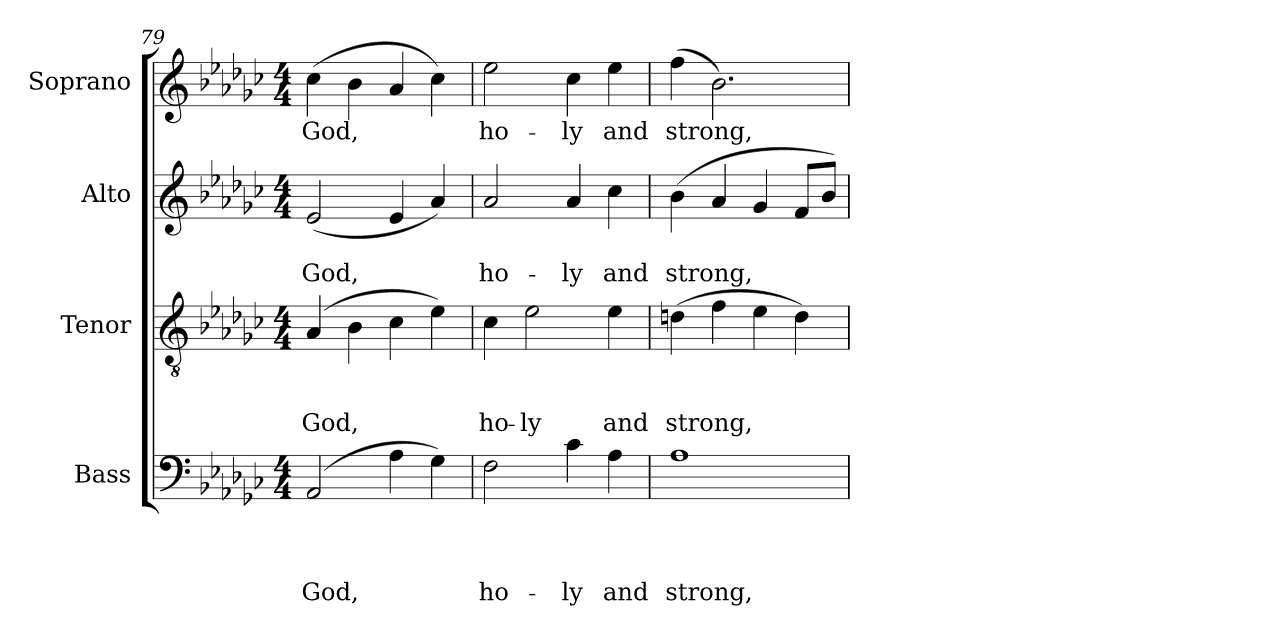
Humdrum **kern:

**kern	**text	**text	**text	**text	**kern	**text	**text	**text	**kern	**text	**text	**kern	**text
*part4	*part4	*part4	*part4	*part4	*part3	*part3	*part3	*part3	*part2	*part2	*part2	*part1	*part1
*staff4	*staff4	*staff4	*staff4	*staff4	*staff3	*staff3	*staff3	*staff3	*staff2	*staff2	*staff2	*staff1	*staff1
*I"Bass	*	*	*	*	*I"Tenor	*	*	*	*I"Alto	*	*	*I"Soprano	*
*clefF4	*	*	*	*	*clefGv2	*	*	*	*clefG2	*	*	*clefG2	*
*k[b-e-a-d-g-c-]	*	*	*	*	*k[b-e-a-d-g-c-]	*	*	*	*k[b-e-a-d-g-c-]	*	*	*k[b-e-a-d-g-c-]	*
*G-:	*	*	*	*	*G-:	*	*	*	*G-:	*	*	*G-:	*
*M4/4	*	*	*	*	*M4/4	*	*	*	*M4/4	*	*	*M4/4	*
=79	=79	=79	=79	=79	=79	=79	=79	=79	=79	=79	=79	=79	=79
!	!	!	!	!LO:LY:b	!	!	!	!LO:LY:b	!	!	!LO:LY:b	!	!LO:LY:b
(2AA-/	.	.	.	God,	(4A-/	.	.	God,	(<2e-/	.	God,	(>4cc-\	God,
.	.	.	.	.	4B-\	.	.	.	.	.	.	4b-\	.
4A-\	.	.	.	.	4c-\	.	.	.	4e-/	.	.	4a-/	.
4G-\)	.	.	.	.	4e-\)	.	.	.	4a-/)	.	.	4cc-\)	.
=80	=80	=80	=80	=80	=80	=80	=80	=80	=80	=80	=80	=80	=80
!	!	!	!	!LO:LY:b	!	!	!	!LO:LY:b	!	!	!LO:LY:b	!	!LO:LY:b
2F\	.	.	.	ho-	4c-\	.	.	ho-	2a-/	.	ho-	2ee-\	ho-
!	!	!	!	!	!	!	!	!LO:LY:b	!	!	!	!	!
.	.	.	.	.	2e-\	.	.	-ly	.	.	.	.	.
!	!	!	!	!LO:LY:b	!	!	!	!	!	!	!LO:LY:b	!	!LO:LY:b
4c-\	.	.	.	-ly	.	.	.	.	4a-/	.	-ly	4cc-\	-ly
!	!	!	!	!LO:LY:b	!	!	!	!LO:LY:b	!	!	!LO:LY:b	!	!LO:LY:b
4A-\	.	.	.	and	4e-\	.	.	and	4cc-\	.	and	4ee-\	and
=81	=81	=81	=81	=81	=81	=81	=81	=81	=81	=81	=81	=81	=81
!	!	!	!	!LO:LY:b	!	!	!	!LO:LY:b	!	!	!LO:LY:b	!	!LO:LY:b
1A-	.	.	.	strong,	(>4dn\	.	.	strong,	(>4b-\	.	strong,	(>4ff\	strong,
.	.	.	.	.	4f\	.	.	.	4a-/	.	.	2.b-\)	.
.	.	.	.	.	4e-\	.	.	.	4g-/	.	.	.	.
.	.	.	.	.	4d\)	.	.	.	8f/L	.	.	.	.
.	.	.	.	.	.	.	.	.	8b-/J)	.	.	.	.
=	=	=	=	=	=	=	=	=	=	=	=	=	=
*-	*-	*-	*-	*-	*-	*-	*-	*-	*-	*-	*-	*-	*-
